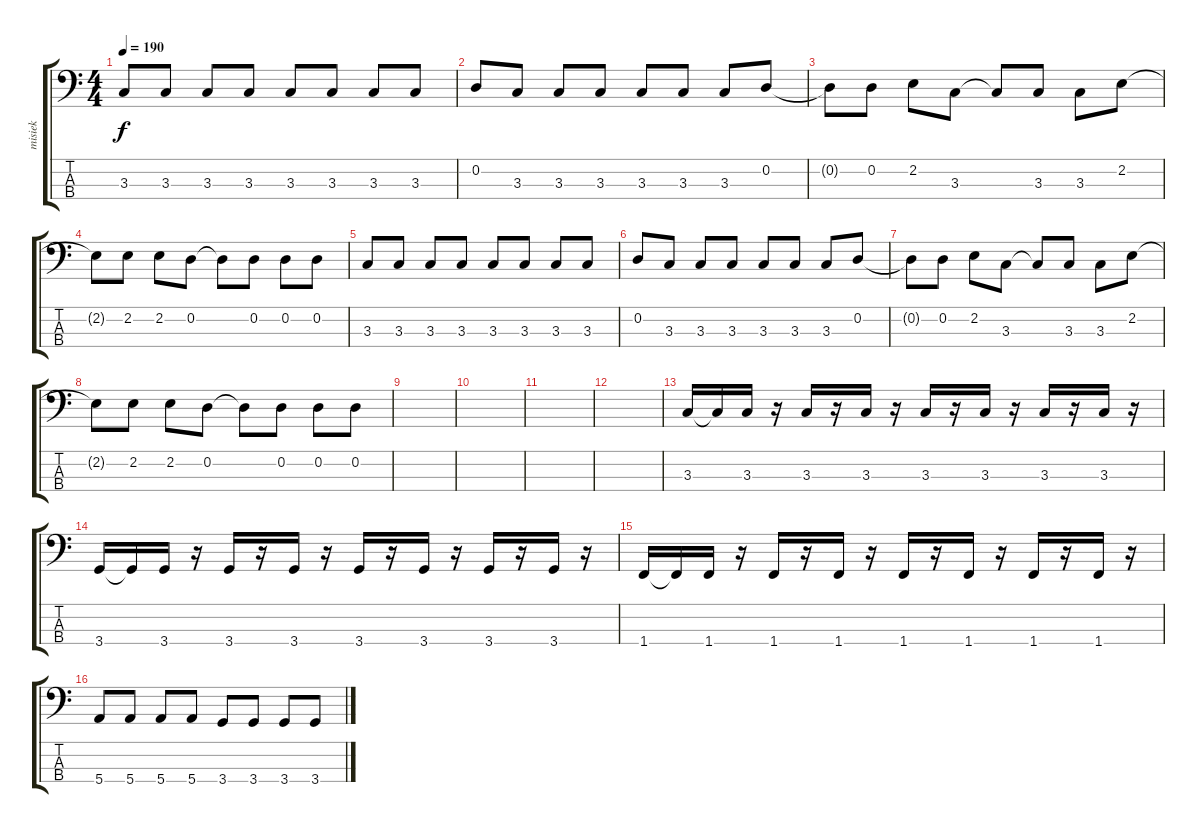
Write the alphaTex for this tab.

\track ("misiek" "misiek") {instrument electricbasspick}
\staff {score tabs}
\tuning (G2 D2 A1 E1) {hide}
\ts (4 4)
\tempo 190
\clef f4
\ks c
3.3.8{dy f} 3.3.8 3.3.8 3.3.8 3.3.8 3.3.8 3.3.8 3.3.8 |
0.2.8 3.3.8 3.3.8 3.3.8 3.3.8 3.3.8 3.3.8 0.2.8 |
0.2{t}.8 0.2.8 2.2.8 3.3.8 3.3{t}.8 3.3.8 3.3.8 2.2.8 |
2.2{t}.8 2.2.8 2.2.8 0.2.8 0.2{t}.8 0.2.8 0.2.8 0.2.8 |
3.3.8 3.3.8 3.3.8 3.3.8 3.3.8 3.3.8 3.3.8 3.3.8 |
0.2.8 3.3.8 3.3.8 3.3.8 3.3.8 3.3.8 3.3.8 0.2.8 |
0.2{t}.8 0.2.8 2.2.8 3.3.8 3.3{t}.8 3.3.8 3.3.8 2.2.8 |
2.2{t}.8 2.2.8 2.2.8 0.2.8 0.2{t}.8 0.2.8 0.2.8 0.2.8 |
|
|
|
|
3.3.16 3.3{t}.16 3.3.16 r.16 3.3.16 r.16 3.3.16 r.16 3.3.16 r.16 3.3.16 r.16 3.3.16 r.16 3.3.16 r.16 |
3.4.16 3.4{t}.16 3.4.16 r.16 3.4.16 r.16 3.4.16 r.16 3.4.16 r.16 3.4.16 r.16 3.4.16 r.16 3.4.16 r.16 |
1.4.16 1.4{t}.16 1.4.16 r.16 1.4.16 r.16 1.4.16 r.16 1.4.16 r.16 1.4.16 r.16 1.4.16 r.16 1.4.16 r.16 |
5.4.8 5.4.8 5.4.8 5.4.8 3.4.8 3.4.8 3.4.8 3.4.8
